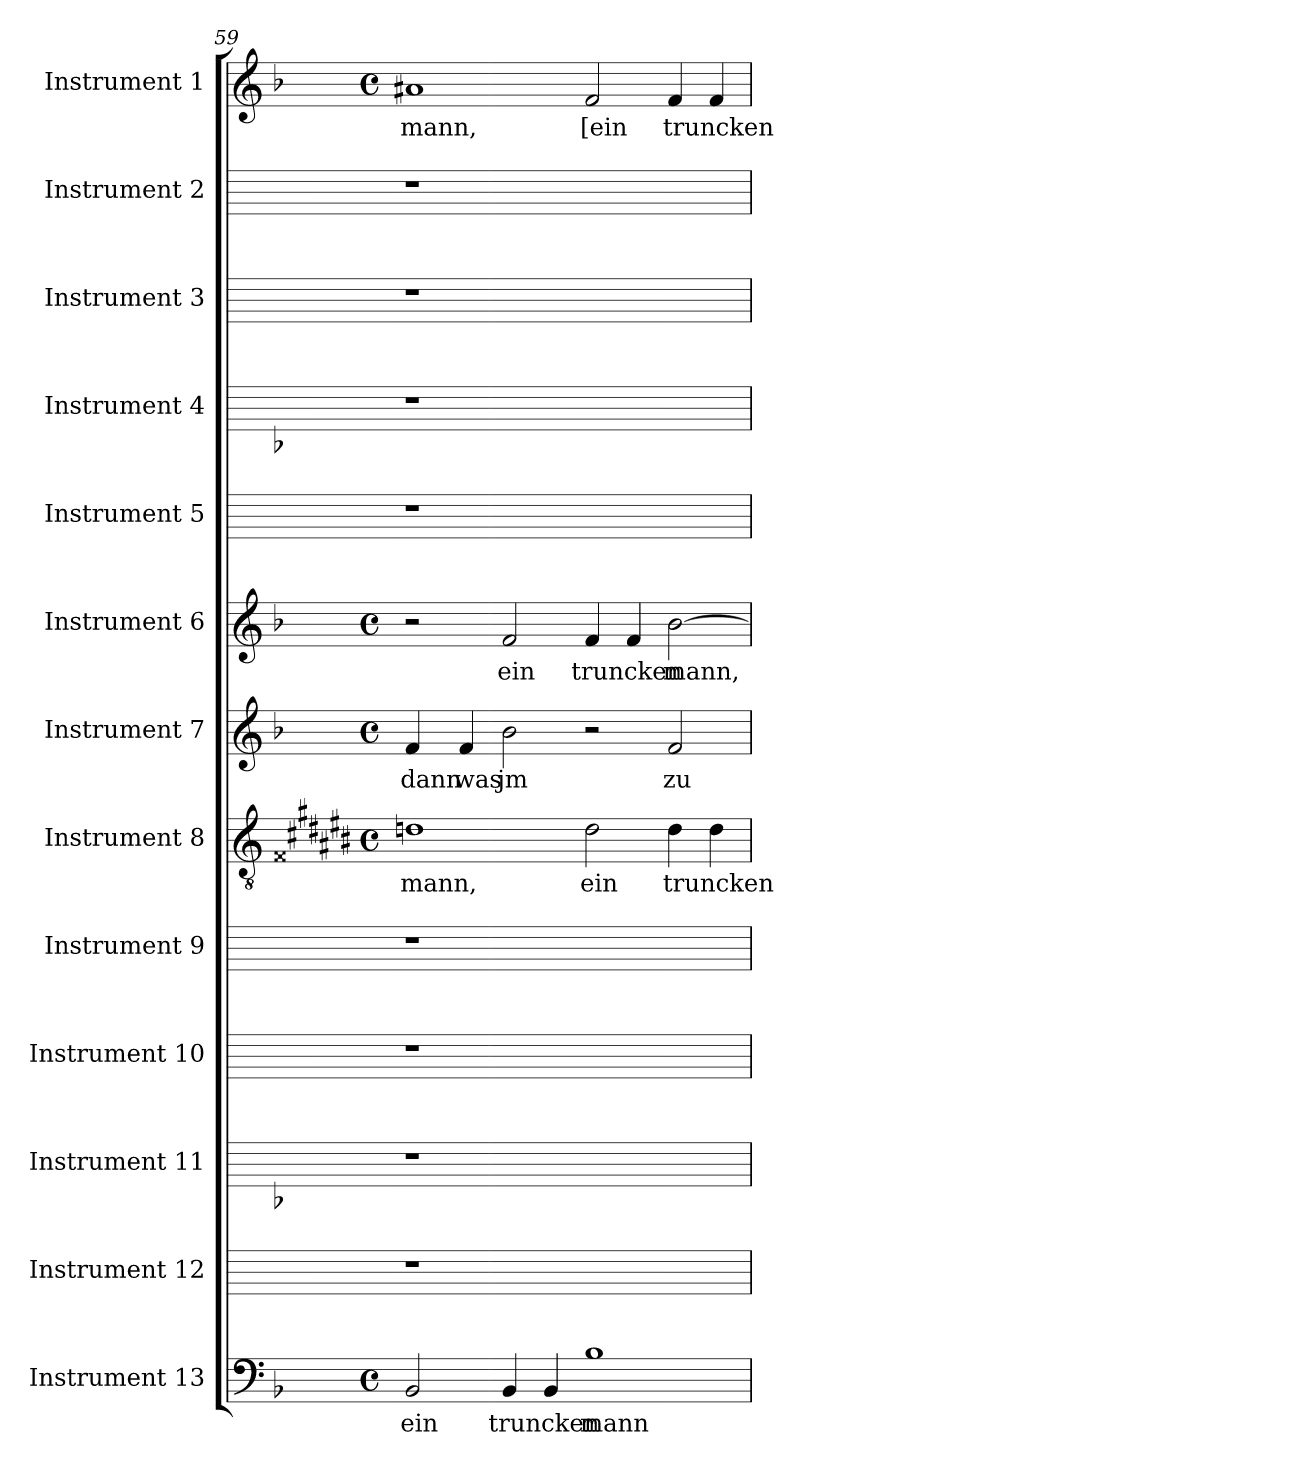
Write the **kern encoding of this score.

**kern	**text	**kern	**kern	**kern	**kern	**kern	**text	**kern	**text	**kern	**text	**kern	**kern	**kern	**kern	**kern	**text
*part13	*part13	*part12	*part11	*part10	*part9	*part8	*part8	*part7	*part7	*part6	*part6	*part5	*part4	*part3	*part2	*part1	*part1
*staff13	*staff13	*staff12	*staff11	*staff10	*staff9	*staff8	*staff8	*staff7	*staff7	*staff6	*staff6	*staff5	*staff4	*staff3	*staff2	*staff1	*staff1
*I"Instrument 13	*	*I"Instrument 12	*I"Instrument 11	*I"Instrument 10	*I"Instrument 9	*I"Instrument 8	*	*I"Instrument 7	*	*I"Instrument 6	*	*I"Instrument 5	*I"Instrument 4	*I"Instrument 3	*I"Instrument 2	*I"Instrument 1	*
*clefF4	*	*	*	*	*	*clefGv2	*	*clefG2	*	*clefG2	*	*	*	*	*	*clefG2	*
*ITrd-3c-5	*	*ITrd-2c-3	*ITrd1c2	*ITrd-2c-3	*ITrd-2c-3	*ITrd-2c-3	*	*ITrd-3c-5	*	*	*	*ITrd-2c-3	*ITrd1c2	*ITrd-2c-3	*ITrd-2c-3	*ITrd1c2	*
*k[b-e-]	*	*	*k[b-e-a-]	*	*	*k[f##c#g#d#a#e#b#]	*	*k[b-e-]	*	*k[b-]	*	*	*k[b-e-a-]	*	*	*k[b-e-a-]	*
*B-:	*	*	*E-:	*	*	*G#:	*	*B-:	*	*F:	*	*	*E-:	*	*	*E-:	*
*M4/4	*	*	*	*	*	*M4/4	*	*M4/4	*	*M4/4	*	*	*	*	*	*M4/4	*
*met(c)	*	*	*	*	*	*met(c)	*	*met(c)	*	*met(c)	*	*	*	*	*	*met(c)	*
=59	=59	=59	=59	=59	=59	=59	=59	=59	=59	=59	=59	=59	=59	=59	=59	=59	=59
!	!LO:LY:b:cj	!	!	!	!	!	!LO:LY:b:cj	!	!LO:LY:b:cj	!	!	!	!	!	!	!	!LO:LY:b:cj
2E-/	ein	1r	1r	1r	1r	1f	mann,	4b-/	dann	2r	.	1r	1r	1r	1r	1g#	mann,
!	!	!	!	!	!	!	!	!	!LO:LY:b:cj	!	!	!	!	!	!	!	!
.	.	.	.	.	.	.	.	4b-/	was	.	.	.	.	.	.	.	.
!	!LO:LY:b	!	!	!	!	!	!	!	!LO:LY:b:cj	!	!LO:LY:b:cj	!	!	!	!	!	!
4E-/	truncken	.	.	.	.	.	.	2ee-\	jm	2f/	ein	.	.	.	.	.	.
4E-/	.	.	.	.	.	.	.	.	.	.	.	.	.	.	.	.	.
!	!LO:LY:b:cj	!	!	!	!	!	!LO:LY:b:cj	!	!	!	!LO:LY:b	!	!	!	!	!	!LO:LY:b:cj
1e-	mann	1ryy	1ryy	1ryy	1ryy	2f\	ein	2r	.	4f/	truncken	1ryy	1ryy	1ryy	1ryy	2e-/	[ein
.	.	.	.	.	.	.	.	.	.	4f/	.	.	.	.	.	.	.
!	!	!	!	!	!	!	!LO:LY:b	!	!LO:LY:b:cj	!	!LO:LY:b	!	!	!	!	!	!LO:LY:b
.	.	.	.	.	.	4f\	truncken	2b-/	zu	[>2b-\	mann,	.	.	.	.	4e-/	truncken
.	.	.	.	.	.	4f\	.	.	.	.	.	.	.	.	.	4e-/	.
=	=	=	=	=	=	=	=	=	=	=	=	=	=	=	=	=	=
*-	*-	*-	*-	*-	*-	*-	*-	*-	*-	*-	*-	*-	*-	*-	*-	*-	*-
